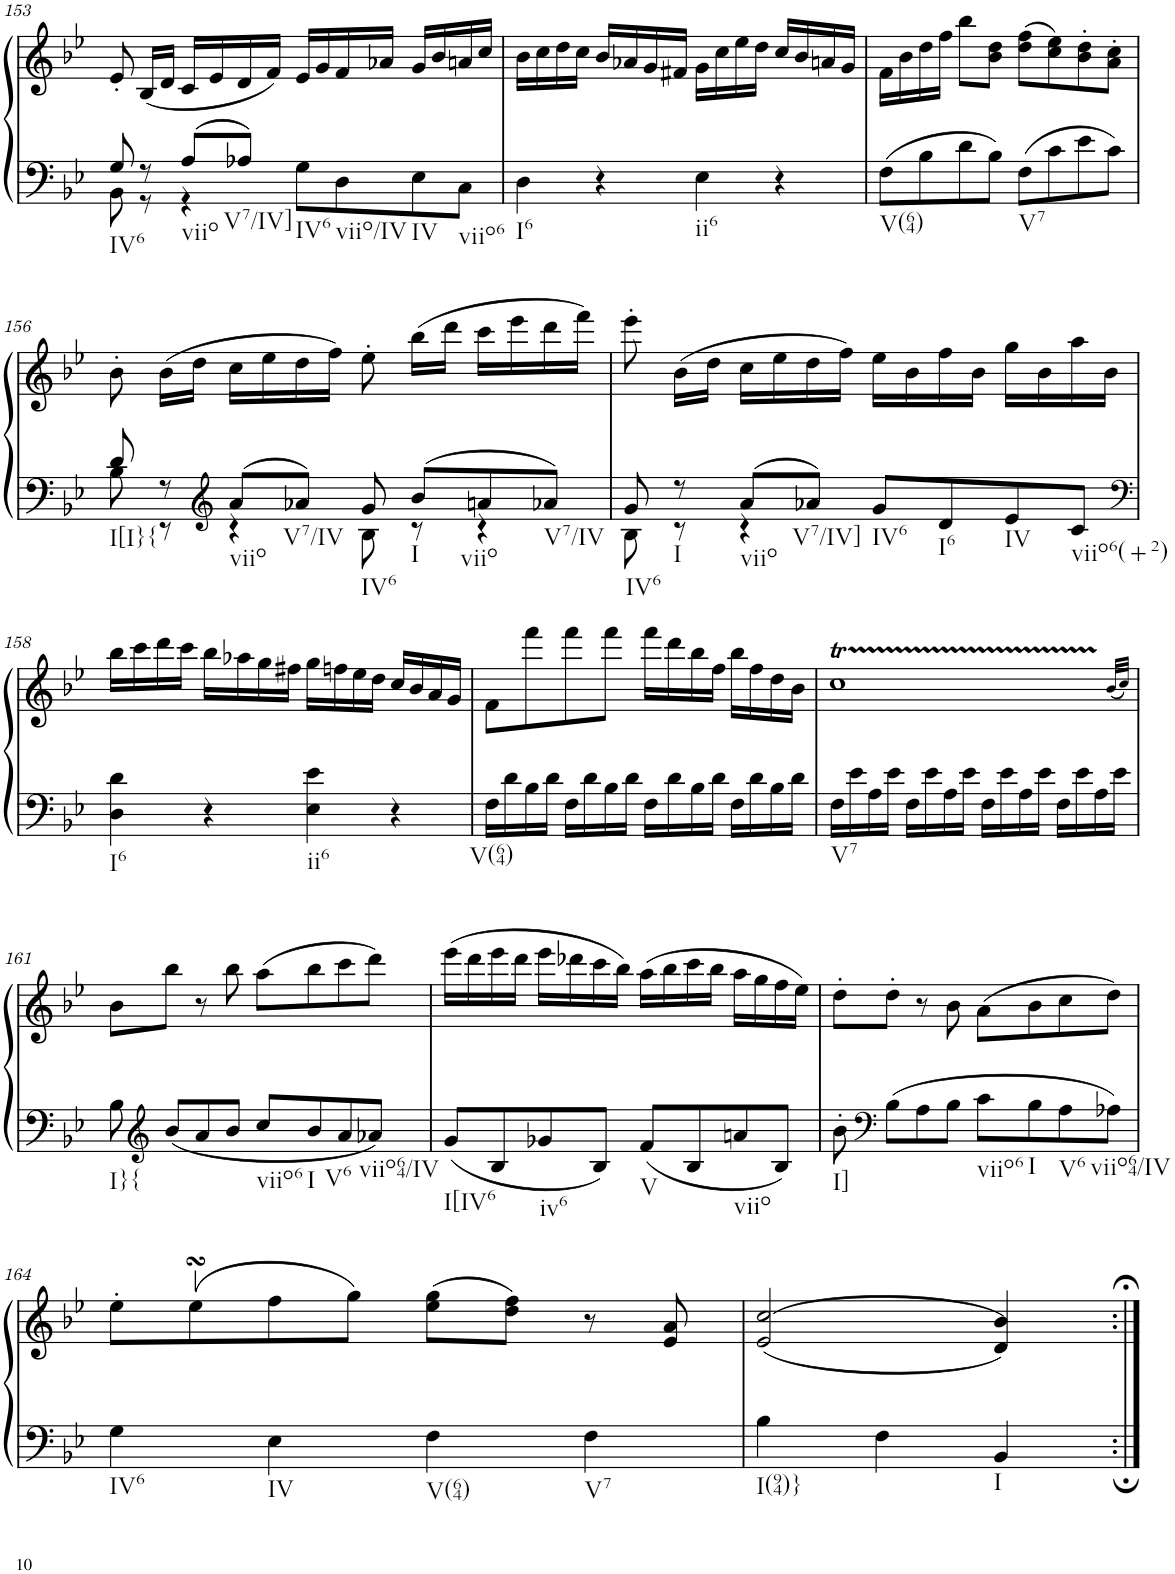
**kern	**kern
*part1	*part1
*staff2	*staff1
*I"Piano, Piano right	*
*I'Pno.	*
!!LO:PB:g=z
*clefF4	*clefG2
*k[b-e-]	*k[b-e-]
*M4/4	*M4/4
*met(c)	*met(c)
=153	=153
*^	*
!LO:TX:b:t=IV6	!	!
8G/	8BB-\	8e-'/
8r	8r	(16B-/LL
.	.	16d/JJ
!LO:TX:b:t=viio	!	!
8A/L	4r	16c/LL
.	.	16e-/
!LO:TX:b:t=V7/IV]	!	!
8A-X/J	.	16d/
.	.	16f/JJ)
!LO:TX:b:t=IV6	!	!
8G\L	2ryy	16e-/LL
.	.	16g/
!LO:TX:b:t=viio/IV	!	!
8D\	.	16f/
.	.	16a-X/JJ
!LO:TX:b:t=IV	!	!
8E-\	.	16g/LL
.	.	16b-/
!LO:TX:b:t=viio6	!	!
8C\J	.	16an/
.	.	16cc/JJ
*v	*v	*
=154	=154
!LO:TX:b:t=I6	!
4D\	16b-\LL
.	16cc\
.	16dd\
.	16cc\JJ
4r	16b-/LL
.	16a-X/
.	16g/
.	16f#X/JJ
!LO:TX:b:t=ii6	!
4E-\	16g\LL
.	16cc\
.	16ee-\
.	16dd\JJ
4r	16cc/LL
.	16b-/
.	16an/
.	16g/JJ
=155	=155
!LO:TX:b:t=V(64)	!
8F\L	16f\LL
.	16b-\
8B-\	16dd\
.	16ff\JJ
8d\	8bb-\L
8B-\J	8b-\ 8dd\J
!LO:TX:b:t=V7	!
8F\L	(8dd\ 8ff\L
8c\	8cc\ 8ee-\)
8e-\	8b-\' 8dd\'
8c\J	8a\' 8cc\'J
!!LO:LB:g=z
=156	=156
*^	*
!LO:TX:b:t=I[I}{	!	!
8d/	8B-\	8b-'\
8r	8r	(16b-\LL
.	.	16dd\JJ
*clefG2	*	*
!LO:TX:b:t=viio	!	!
8a/L	4r	16cc\LL
.	.	16ee-\
!LO:TX:b:t=V7/IV	!	!
8a-X/J	.	16dd\
.	.	16ff\JJ)
!LO:TX:b:t=IV6	!	!
8g/	8B-\	8ee-'\
!LO:TX:b:t=I	!	!
8b-/L	8r	(16bb-\LL
.	.	16ddd\JJ
!LO:TX:b:t=viio	!	!
8an/	4r	16ccc\LL
.	.	16eee-\
!LO:TX:b:t=V7/IV	!	!
8a-X/J	.	16ddd\
.	.	16fff\JJ)
=157	=157	=157
!LO:TX:b:t=IV6	!	!
8g/	8B-\	8eee-'\
!LO:TX:b:t=I	!	!
8r	8r	(16b-\LL
.	.	16dd\JJ
!LO:TX:b:t=viio	!	!
8a/L	4r	16cc\LL
.	.	16ee-\
!LO:TX:b:t=V7/IV]	!	!
8a-X/J	.	16dd\
.	.	16ff\JJ)
!LO:TX:b:t=IV6	!	!
8g/L	2ryy	16ee-\LL
.	.	16b-\
!LO:TX:b:t=I6	!	!
8d/	.	16ff\
.	.	16b-\JJ
!LO:TX:b:t=IV	!	!
8e-/	.	16gg\LL
.	.	16b-\
!LO:TX:b:t=viio6(+2)	!	!
8c/J	.	16aa\
.	.	16b-\JJ
*v	*v	*
!!LO:LB:g=z
=158	=158
*clefF4	*
!LO:TX:b:t=I6	!
4D\ 4d\	16bb-\LL
.	16ccc\
.	16ddd\
.	16ccc\JJ
4r	16bb-\LL
.	16aa-X\
.	16gg\
.	16ff#X\JJ
!LO:TX:b:t=ii6	!
4E-\ 4e-\	16gg\LL
.	16ffn\
.	16ee-\
.	16dd\JJ
4r	16cc/LL
.	16b-/
.	16a/
.	16g/JJ
=159	=159
!LO:TX:b:t=V(64)	!
16F\LL	8f\L
16d\	.
16B-\	8fff\
16d\JJ	.
16F\LL	8fff\
16d\	.
16B-\	8fff\J
16d\JJ	.
16F\LL	16fff\LL
16d\	16ddd\
16B-\	16bb-\
16d\JJ	16ff\JJ
16F\LL	16bb-\LL
16d\	16ff\
16B-\	16dd\
16d\JJ	16b-\JJ
=160	=160
!LO:TX:b:t=V7	!
16F\LL	1ccT
16e-\	.
16A\	.
16e-\JJ	.
16F\LL	.
16e-\	.
16A\	.
16e-\JJ	.
16F\LL	.
16e-\	.
16A\	.
16e-\JJ	.
16F\LL	.
16e-\	.
16A\	.
16e-\JJ	.
.	(32qb-/LLL
.	32qcc/JJJ)
!!LO:LB:g=z
=161	=161
!LO:TX:b:t=I}{	!
8B-\	8b-\L
*clefG2	*
8b-/L	8bb-\J
8a/	8r
8b-/J	8bb-\
!LO:TX:b:t=viio6	!
8cc/L	(8aa\L
!LO:TX:b:t=I	!
8b-/	8bb-\
!LO:TX:b:t=V6	!
8a/	8ccc\
!LO:TX:b:t=viio64/IV	!
8a-X/J	8ddd\J)
=162	=162
!LO:TX:b:t=I[IV6	!
8g/L	(16eee-\LL
.	16ddd\
8B-/	16eee-\
.	16ddd\JJ
!LO:TX:b:t=iv6	!
8g-X/	16eee-\LL
.	16ddd-X\
8B-/J	16ccc\
.	16bb-\JJ)
!LO:TX:b:t=V	!
8f/L	(16aa\LL
.	16bb-\
8B-/	16ccc\
.	16bb-\JJ
!LO:TX:b:t=viio	!
8an/	16aa\LL
.	16gg\
8B-/J	16ff\
.	16ee-\JJ)
=163	=163
!LO:TX:b:t=I]	!
8b-'\	8dd'\L
*clefF4	*
8B-\L	8dd'\J
8A\	8r
8B-\J	8b-\
!LO:TX:b:t=viio6	!
8c\L	(8a\L
!LO:TX:b:t=I	!
8B-\	8b-\
!LO:TX:b:t=V6	!
8A\	8cc\
!LO:TX:b:t=viio64/IV	!
8A-X\J	8dd\J)
!!LO:LB:g=z
=164	=164
!LO:TX:b:t=IV6	!
4G\	8ee-'\L
.	(8ee-sSSs\
!LO:TX:b:t=IV	!
4E-\	8ff\
.	8gg\J)
!LO:TX:b:t=V(64)	!
4F\	(8ee-\ 8gg\L
.	8dd\ 8ff\J)
!LO:TX:b:t=V7	!
4F\	8r
.	8e-/ 8a/
=165	=165
!LO:TX:b:t=I(94)}	!
4B-\	(>(2e-/ 2cc/
4F\	.
!LO:TX:b:t=I	!
4BB-/	4d/ 4b-/))
=:|!	=:|!
*-	*-
